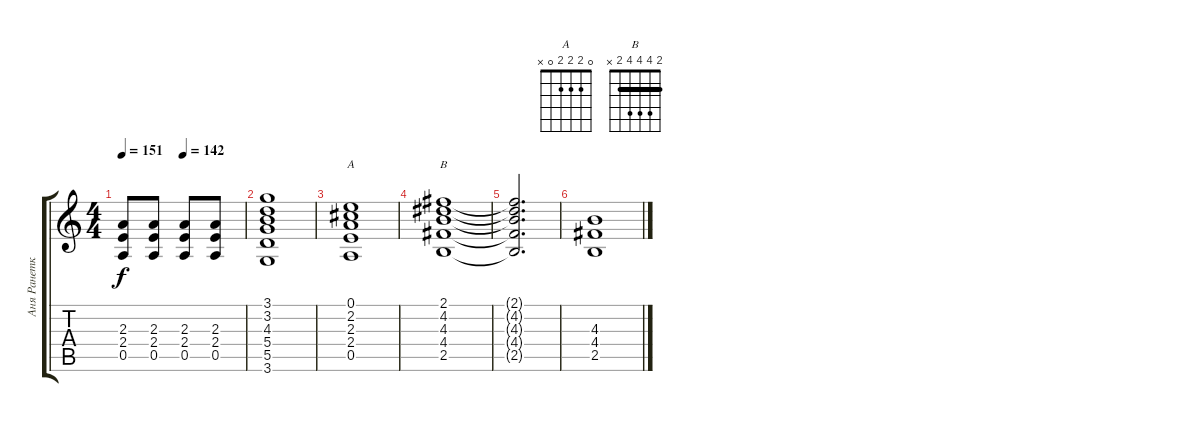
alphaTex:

\track ("Аня Ранетка" "Аня Ранетк") {instrument distortionguitar}
\staff {score tabs}
\tuning (E4 B3 G3 D3 A2 E2) {hide}
\chord ("A" 0 2 2 2 0 x)
\chord ("B" 2 4 4 4 2 x) {barre 2}
\ts (4 4)
\tempo 151
\tempo (142 0.5)
\clef g2
\ks c
(2.3 2.4 0.5).8{dy f} (2.3 2.4 0.5).8 (2.3 2.4 0.5).8 (2.3 2.4 0.5).8 |
(3.1 3.2 4.3 5.4 5.5 3.6).1 |
(0.1 2.2 2.3 2.4 0.5).1{ch "A"} |
(2.1 4.2 4.3 4.4 2.5).1{ch "B"} |
(2.1{t} 4.2{t} 4.3{t} 4.4{t} 2.5{t}).2{d} |
(4.3 4.4 2.5).1
